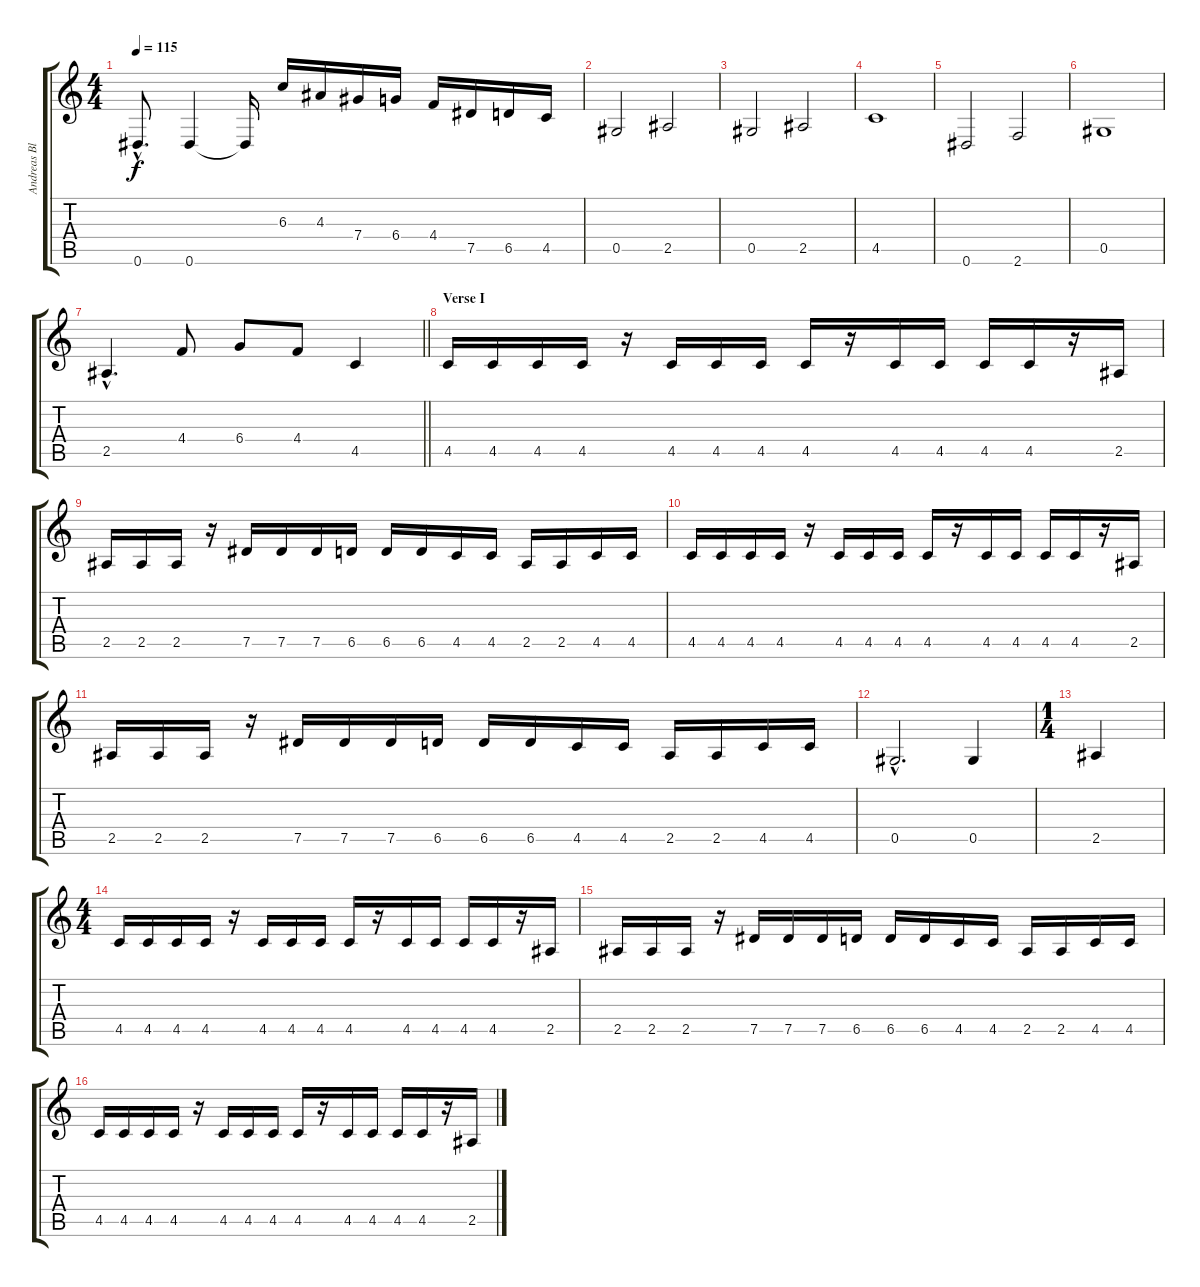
\track ("Andreas Blomqvist" "Andreas Bl") {instrument electricbassfinger}
\staff {score tabs}
\tuning (Eb4 Bb3 Gb3 Db3 Ab2 Eb2) {hide}
\ts (4 4)
\tempo 115
\clef g2
\ks c
0.6{hac}.8{d dy f} 0.6.4 0.6{t}.16 6.3.16 4.3.16 7.4.16 6.4.16 4.4.16 7.5.16 6.5.16 4.5.16 |
0.5.2 2.5.2 |
0.5.2 2.5.2 |
4.5.1 |
0.6.2 2.6.2 |
0.5.1 |
\barLineRight lightlight
2.5{hac}.4{d} 4.4.8 6.4.8 4.4.8 4.5.4 |
\section ("" "Verse I")
4.5.16 4.5.16 4.5.16 4.5.16 r.16 4.5.16 4.5.16 4.5.16 4.5.16 r.16 4.5.16 4.5.16 4.5.16 4.5.16 r.16 2.5.16 |
2.5.16 2.5.16 2.5.16 r.16 7.5.16 7.5.16 7.5.16 6.5.16 6.5.16 6.5.16 4.5.16 4.5.16 2.5.16 2.5.16 4.5.16 4.5.16 |
4.5.16 4.5.16 4.5.16 4.5.16 r.16 4.5.16 4.5.16 4.5.16 4.5.16 r.16 4.5.16 4.5.16 4.5.16 4.5.16 r.16 2.5.16 |
2.5.16 2.5.16 2.5.16 r.16 7.5.16 7.5.16 7.5.16 6.5.16 6.5.16 6.5.16 4.5.16 4.5.16 2.5.16 2.5.16 4.5.16 4.5.16 |
0.5{hac}.2{d} 0.5.4 |
\ts (1 4)
2.5.4 |
\ts (4 4)
4.5.16 4.5.16 4.5.16 4.5.16 r.16 4.5.16 4.5.16 4.5.16 4.5.16 r.16 4.5.16 4.5.16 4.5.16 4.5.16 r.16 2.5.16 |
2.5.16 2.5.16 2.5.16 r.16 7.5.16 7.5.16 7.5.16 6.5.16 6.5.16 6.5.16 4.5.16 4.5.16 2.5.16 2.5.16 4.5.16 4.5.16 |
4.5.16 4.5.16 4.5.16 4.5.16 r.16 4.5.16 4.5.16 4.5.16 4.5.16 r.16 4.5.16 4.5.16 4.5.16 4.5.16 r.16 2.5.16
